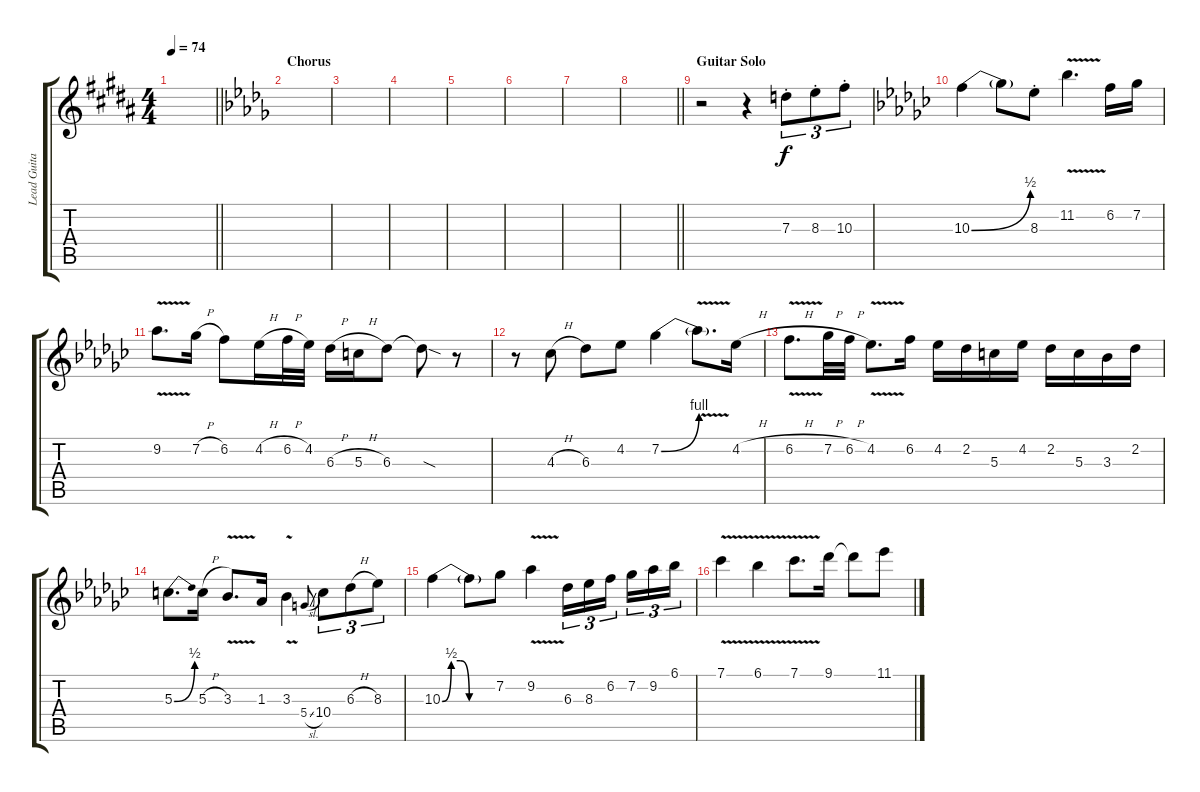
\track ("Lead Guitar" "Lead Guita") {instrument distortionguitar}
\staff {score tabs}
\tuning (E4 B3 G3 D3 A2 E2) {hide}
\ts (4 4)
\tempo 74
\clef g2
\barLineRight lightlight
\ks g#minor
|
\section ("" "Chorus")
\ks db
|
|
|
|
|
|
\barLineRight lightlight
|
\section ("" "Guitar Solo")
r.2 r.4 7.3{st}.8{tu (3 2)} 8.3{st}.8{tu (3 2)} 10.3{st}.8{tu (3 2)} |
\ks ebminor
10.3{be (bend 0 0 60 2)}.4 10.3{t}.8 8.3{st}.8 11.2{v}.4{d} 6.2.16 7.2.16 |
9.2{v}.8{d} 7.2{h}.16 6.2.8 4.2{h}.16 6.2{h}.32 4.2.32 6.3{h}.16 5.3{h}.16 6.3.8 6.3{sod t}.8 r.8 |
r.8 4.3{h}.8 6.3.8 4.2.8 7.2{be (bend 0 0 60 4)}.4 7.2{v t}.8{d} 4.2{h}.16 |
6.2{v h}.8{d} 7.2{h}.32 6.2{h}.32 4.2{v}.8{d} 6.2.16 4.2.16 2.2.16 5.3.16 4.2.16 2.2.16 5.3.16 3.3.16 2.2.16 |
5.3{be (bend 0 0 60 2)}.8{d} 5.3{h}.16 3.3{v}.8{d} 1.3.16 3.3{v}.4 5.4{sl}.8{gr onbeat} 10.4.8{tu (3 2)} 6.3{h}.8{tu (3 2)} 8.3.8{tu (3 2)} |
10.3{be (custom 0 0 10 2 20 2 30 0 60 0)}.4 10.3{t}.8 7.2.8 9.2{v}.4 6.3.16{tu (3 2)} 8.3.16{tu (3 2)} 6.2.16{tu (3 2) beam splitsecondary} 7.2.16{tu (3 2)} 9.2.16{tu (3 2)} 6.1.16{tu (3 2)} |
7.1{v}.4 6.1{v}.4 7.1{v}.8{d} 9.1.16 9.1{t}.8 11.1.8
